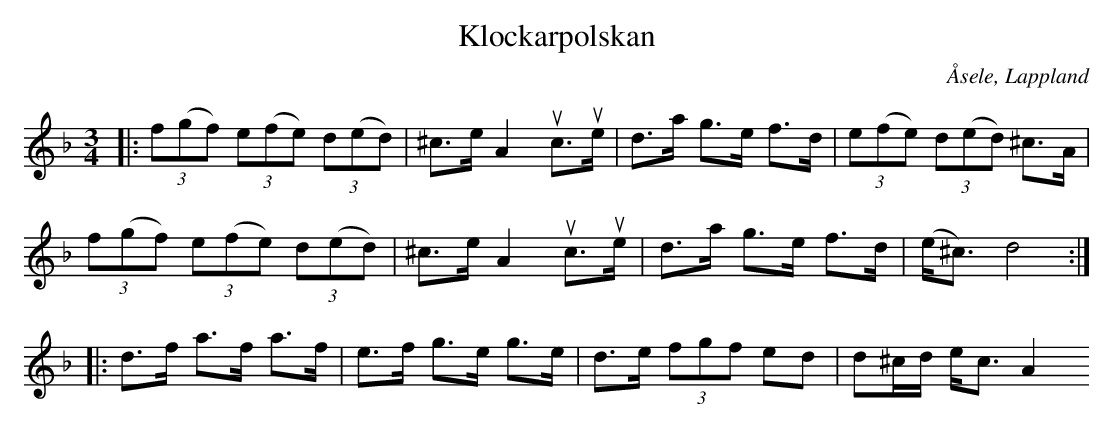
X:1
T:Klockarpolskan
O:Åsele, Lappland
M:3/4
L:1/8
K:Dm
|: (3f(gf) (3e(fe) (3d(ed) | ^c>e A2 uc>ue | d>a g>e f>d | (3e(fe) (3d(ed) ^c>A |
(3f(gf) (3e(fe) (3d(ed) | ^c>e A2 uc>ue | d>a g>e f>d | (e<^c) d4 :|
|:d>f a>f a>f | e>f g>e g>e | d>e (3fgf ed | d^c/d/ e<c A2
